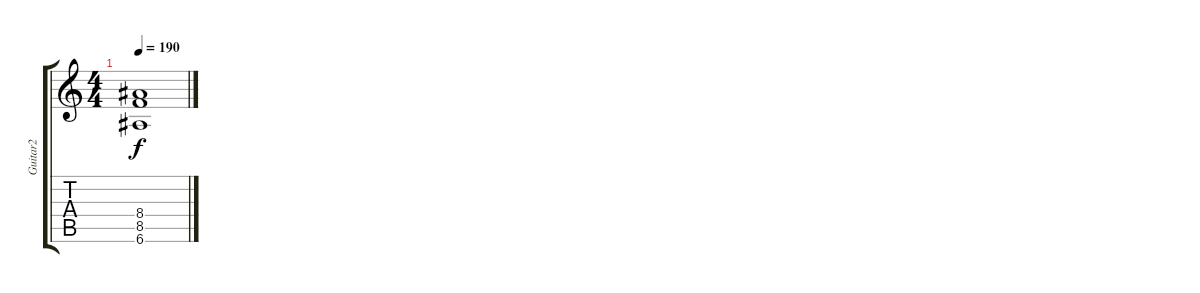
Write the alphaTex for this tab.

\track ("Guitar2" "Guitar2") {instrument distortionguitar}
\staff {score tabs}
\tuning (E4 B3 G3 D3 A2 E2) {hide}
\ts (4 4)
\tempo 190
\clef g2
\ks c
(8.4{t} 8.5{t} 6.6{t}).1{dy f}
